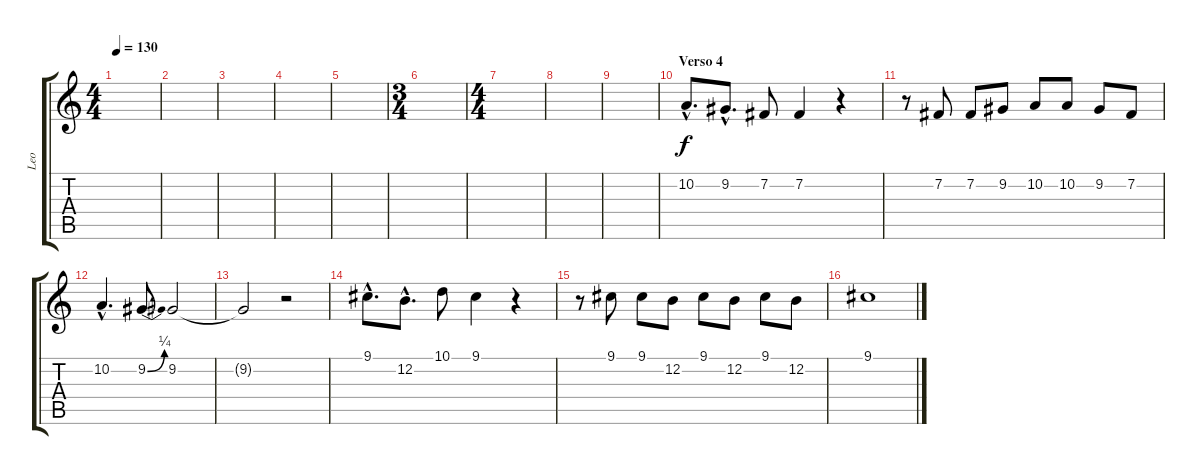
\track ("Leo" "Leo") {instrument lead1square}
\staff {score tabs}
\tuning (E4 B3 G3 D3 A2 E2) {hide}
\ts (4 4)
\tempo 130
\clef g2
\ks c
|
|
|
|
|
\ts (3 4)
|
\ts (4 4)
|
|
|
\section ("" "Verso 4")
10.2{hac}.8{d} 9.2{hac}.8{d} 7.2.8 7.2.4 r.4 |
r.8 7.2.8 7.2.8 9.2.8 10.2.8 10.2.8 9.2.8 7.2.8 |
10.2{hac}.4{d} 9.2{be (bend 0 0 60 1)}.8 9.2.2 |
9.2{t}.2 r.2 |
9.1{hac}.8{d} 12.2{hac}.8{d} 10.1.8 9.1.4 r.4 |
r.8 9.1.8 9.1.8 12.2.8 9.1.8 12.2.8 9.1.8 12.2.8 |
9.1.1
